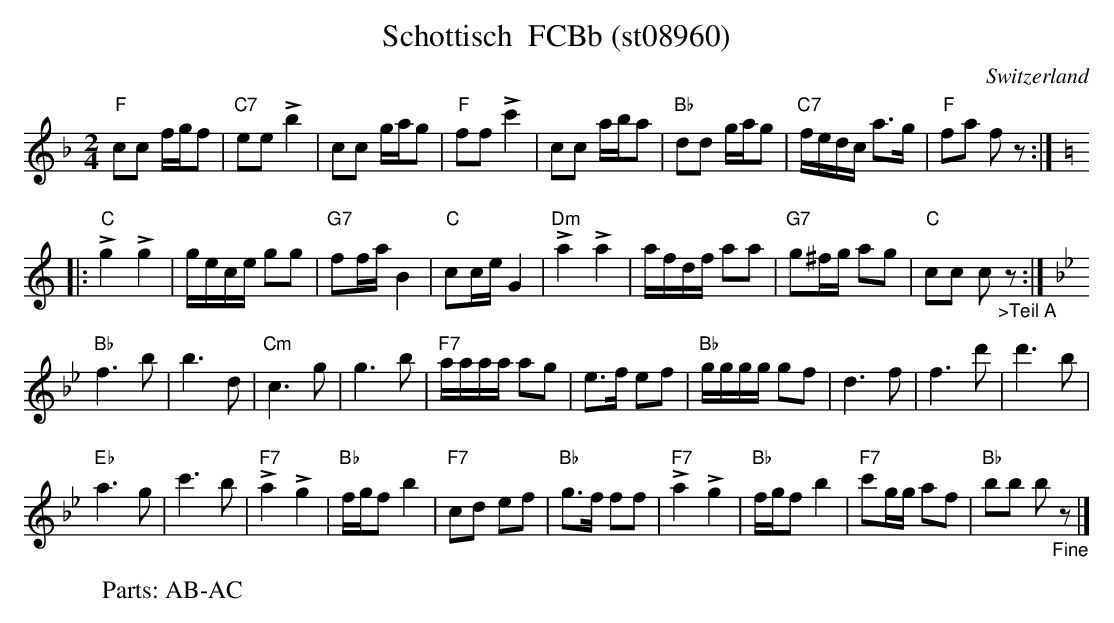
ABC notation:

X:1
T: Schottisch  FCBb (st08960)
M:2/4
L:1/16
O:Switzerland
K:F major
"F"c2c2 fgf2 | "C7"e2e2 !>!b4 | c2c2 gag2 | "F"f2f2 !>!c'4 | c2c2 aba2 | "Bb"d2d2 gag2 | "C7"fedc a3g | "F"f2a2 f2z2 :|  [K:C]
|: !>!"C"g4!>!g4 | gece g2g2 | "G7"f2faB4 | "C"c2ceG4 | !>!"Dm"a4!>!a4 | afdf a2a2 | "G7"g2^fg a2g2 | "C"c2c2 c2"_>Teil A"z2 :| [K:Bb] [L:1/8]
"Bb"f3b | b3d | "Cm"c3g | g3b | "F7"a/a/a/a/ ag | e>f ef | "Bb"g/g/g/g/ gf | d3f | f3d' | d'3b |
"Eb"a3g | c'3b | !>!"F7"a2!>!g2 | "Bb"f/g/fb2 | "F7"cd ef | "Bb"g>f ff | !>!"F7"a2!>!g2 | "Bb"f/g/f b2 | "F7"c'g/g/ af | "Bb"bb b"_Fine"z |]
W:Parts: AB-AC
